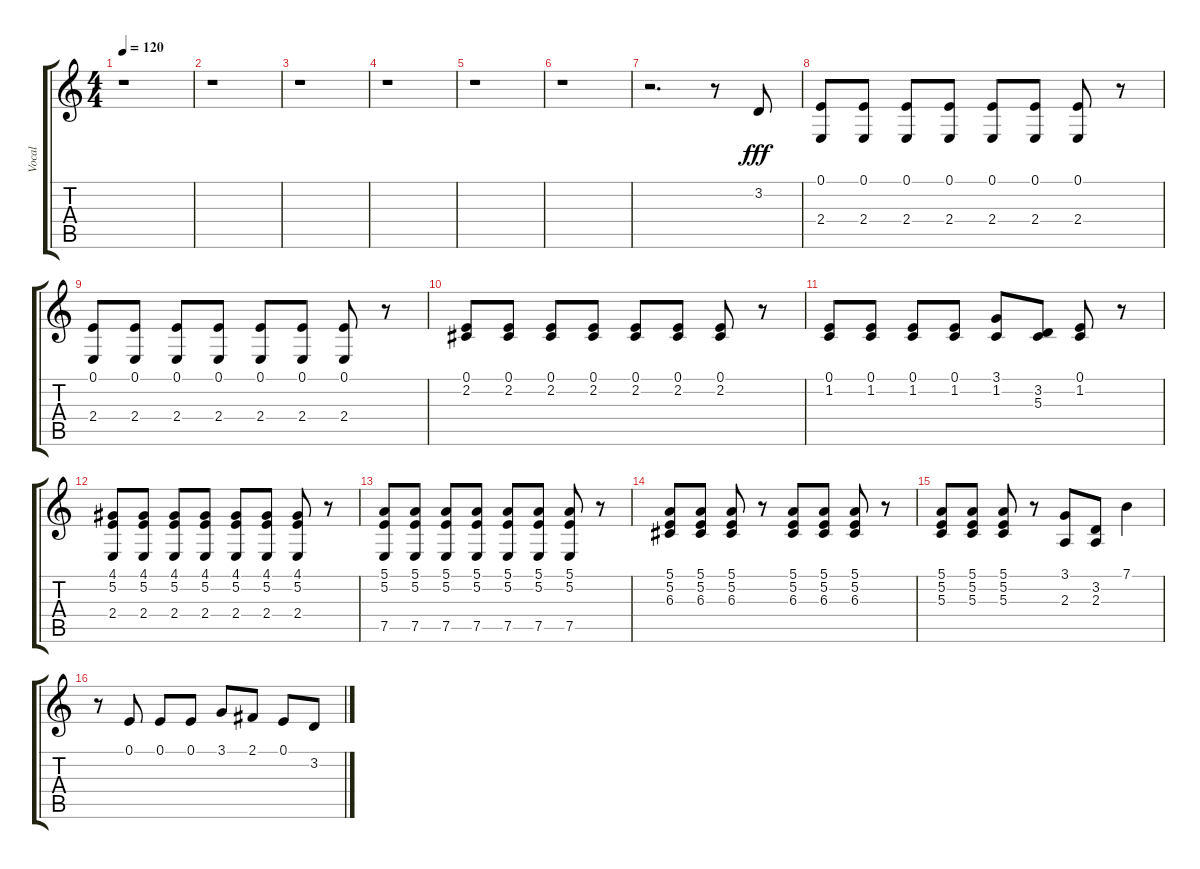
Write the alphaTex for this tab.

\track ("Vocal " "Vocal ") {instrument oboe}
\staff {score tabs}
\tuning (E4 B3 G3 D3 A2 E2) {hide}
\ts (4 4)
\tempo 120
\clef g2
\ks c
r.1{dy fff} |
r.1 |
r.1 |
r.1 |
r.1 |
r.1 |
r.2{d} r.8 3.2.8 |
(0.1 2.4).8 (0.1 2.4).8 (0.1 2.4).8 (0.1 2.4).8 (0.1 2.4).8 (0.1 2.4).8 (0.1 2.4).8 r.8 |
(0.1 2.4).8 (0.1 2.4).8 (0.1 2.4).8 (0.1 2.4).8 (0.1 2.4).8 (0.1 2.4).8 (0.1 2.4).8 r.8 |
(0.1 2.2).8 (0.1 2.2).8 (0.1 2.2).8 (0.1 2.2).8 (0.1 2.2).8 (0.1 2.2).8 (0.1 2.2).8 r.8 |
(0.1 1.2).8 (0.1 1.2).8 (0.1 1.2).8 (0.1 1.2).8 (3.1 1.2).8 (3.2 5.3).8 (0.1 1.2).8 r.8 |
(4.1 5.2 2.4).8 (4.1 5.2 2.4).8 (4.1 5.2 2.4).8 (4.1 5.2 2.4).8 (4.1 5.2 2.4).8 (4.1 5.2 2.4).8 (4.1 5.2 2.4).8 r.8 |
(5.1 5.2 7.5).8 (5.1 5.2 7.5).8 (5.1 5.2 7.5).8 (5.1 5.2 7.5).8 (5.1 5.2 7.5).8 (5.1 5.2 7.5).8 (5.1 5.2 7.5).8 r.8 |
(5.1 5.2 6.3).8 (5.1 5.2 6.3).8 (5.1 5.2 6.3).8 r.8 (5.1 5.2 6.3).8 (5.1 5.2 6.3).8 (5.1 5.2 6.3).8 r.8 |
(5.1 5.2 5.3).8 (5.1 5.2 5.3).8 (5.1 5.2 5.3).8 r.8 (3.1 2.3).8 (3.2 2.3).8 7.1.4 |
r.8 0.1.8 0.1.8 0.1.8 3.1.8 2.1.8 0.1.8 3.2.8
